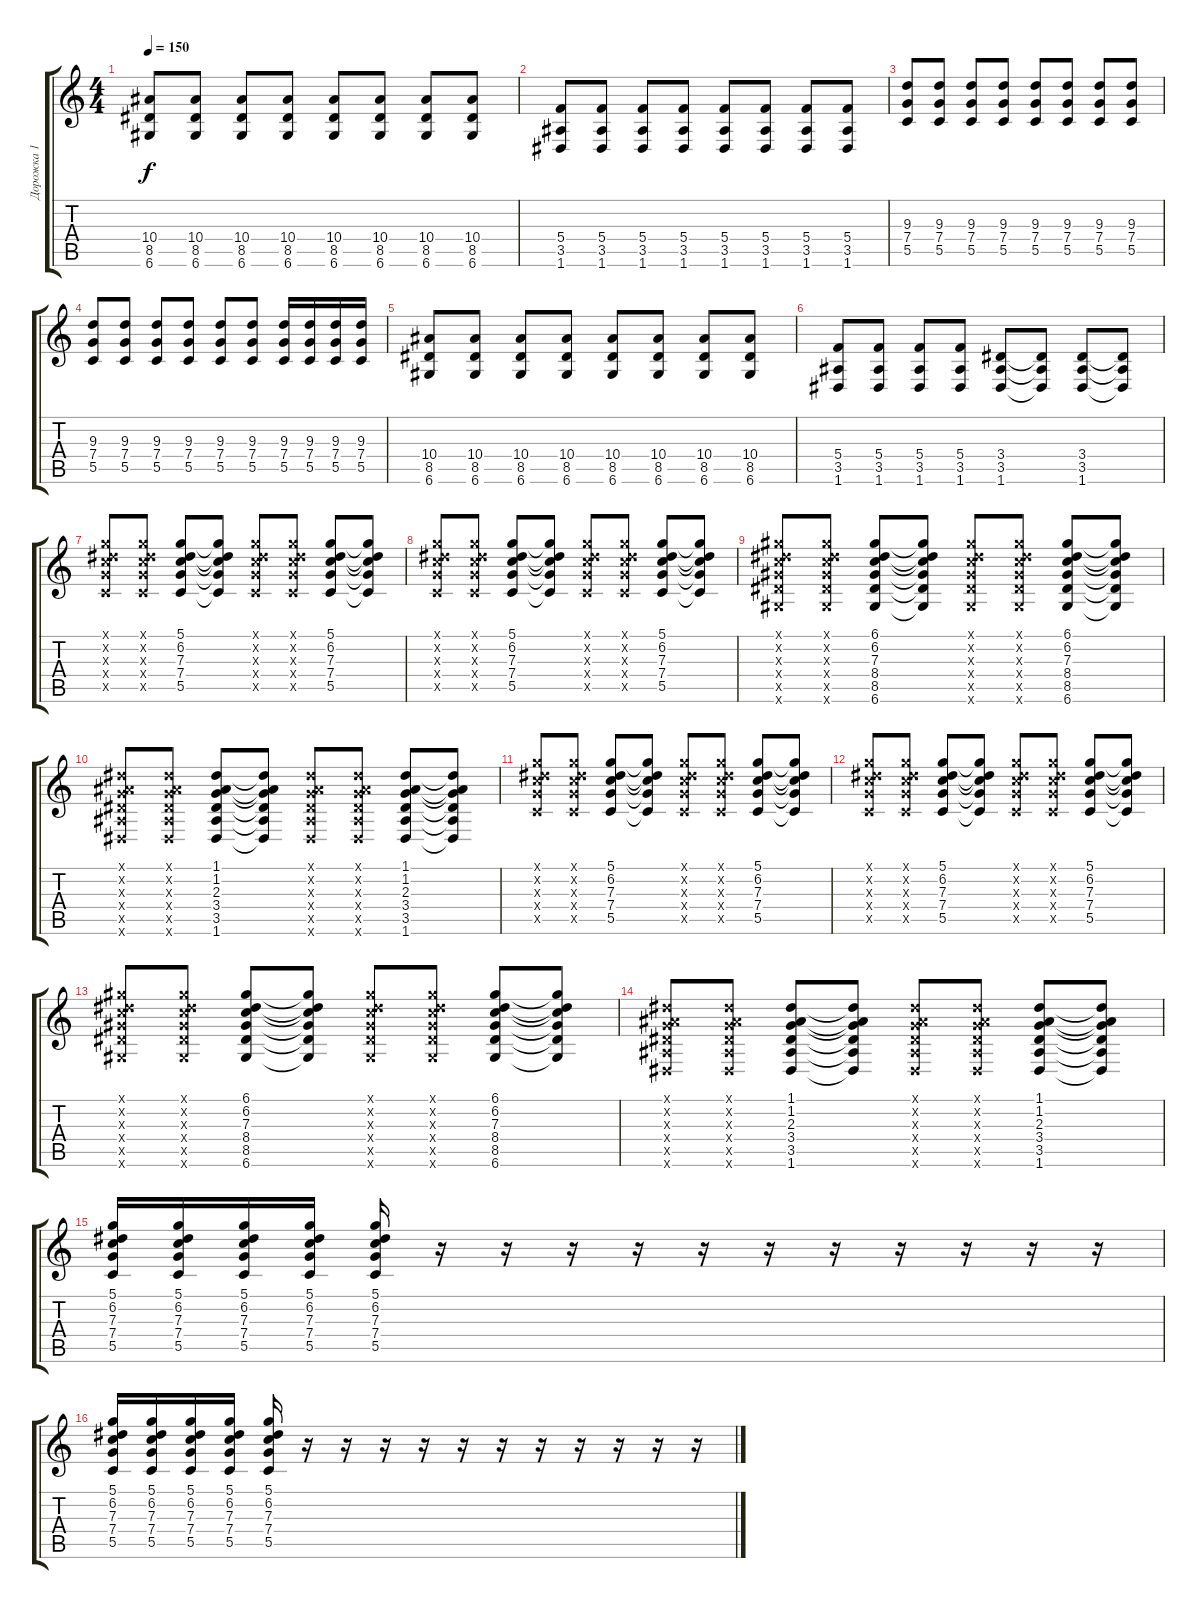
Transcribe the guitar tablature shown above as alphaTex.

\track ("Дорожка 1" "Дорожка 1") {instrument acousticguitarsteel}
\staff {score tabs}
\tuning (D4 A3 F3 C3 G2 D2) {hide}
\ts (4 4)
\tempo 150
\clef g2
\ks c
(10.4 8.5 6.6).8{dy f} (10.4 8.5 6.6).8 (10.4 8.5 6.6).8 (10.4 8.5 6.6).8 (10.4 8.5 6.6).8 (10.4 8.5 6.6).8 (10.4 8.5 6.6).8 (10.4 8.5 6.6).8 |
(5.4 3.5 1.6).8 (5.4 3.5 1.6).8 (5.4 3.5 1.6).8 (5.4 3.5 1.6).8 (5.4 3.5 1.6).8 (5.4 3.5 1.6).8 (5.4 3.5 1.6).8 (5.4 3.5 1.6).8 |
(9.3 7.4 5.5).8 (9.3 7.4 5.5).8 (9.3 7.4 5.5).8 (9.3 7.4 5.5).8 (9.3 7.4 5.5).8 (9.3 7.4 5.5).8 (9.3 7.4 5.5).8 (9.3 7.4 5.5).8 |
(9.3 7.4 5.5).8 (9.3 7.4 5.5).8 (9.3 7.4 5.5).8 (9.3 7.4 5.5).8 (9.3 7.4 5.5).8 (9.3 7.4 5.5).8 (9.3 7.4 5.5).16 (9.3 7.4 5.5).16 (9.3 7.4 5.5).16 (9.3 7.4 5.5).16 |
(10.4 8.5 6.6).8 (10.4 8.5 6.6).8 (10.4 8.5 6.6).8 (10.4 8.5 6.6).8 (10.4 8.5 6.6).8 (10.4 8.5 6.6).8 (10.4 8.5 6.6).8 (10.4 8.5 6.6).8 |
(5.4 3.5 1.6).8 (5.4 3.5 1.6).8 (5.4 3.5 1.6).8 (5.4 3.5 1.6).8 (3.4 3.5 1.6).8 (3.4{t} 3.5{t} 1.6{t}).8 (3.4 3.5 1.6).8 (3.4{t} 3.5{t} 1.6{t}).8 |
(5.1{x} 6.2{x} 7.3{x} 7.4{x} 5.5{x}).8 (5.1{x} 6.2{x} 7.3{x} 7.4{x} 5.5{x}).8 (5.1 6.2 7.3 7.4 5.5).8 (5.1{t} 6.2{t} 7.3{t} 7.4{t} 5.5{t}).8 (5.1{x} 6.2{x} 7.3{x} 7.4{x} 5.5{x}).8 (5.1{x} 6.2{x} 7.3{x} 7.4{x} 5.5{x}).8 (5.1 6.2 7.3 7.4 5.5).8 (5.1{t} 6.2{t} 7.3{t} 7.4{t} 5.5{t}).8 |
(5.1{x} 6.2{x} 7.3{x} 7.4{x} 5.5{x}).8 (5.1{x} 6.2{x} 7.3{x} 7.4{x} 5.5{x}).8 (5.1 6.2 7.3 7.4 5.5).8 (5.1{t} 6.2{t} 7.3{t} 7.4{t} 5.5{t}).8 (5.1{x} 6.2{x} 7.3{x} 7.4{x} 5.5{x}).8 (5.1{x} 6.2{x} 7.3{x} 7.4{x} 5.5{x}).8 (5.1 6.2 7.3 7.4 5.5).8 (5.1{t} 6.2{t} 7.3{t} 7.4{t} 5.5{t}).8 |
(6.1{x} 6.2{x} 7.3{x} 8.4{x} 8.5{x} 6.6{x}).8 (6.1{x} 6.2{x} 7.3{x} 8.4{x} 8.5{x} 6.6{x}).8 (6.1 6.2 7.3 8.4 8.5 6.6).8 (6.1{t} 6.2{t} 7.3{t} 8.4{t} 8.5{t} 6.6{t}).8 (6.1{x} 6.2{x} 7.3{x} 8.4{x} 8.5{x} 6.6{x}).8 (6.1{x} 6.2{x} 7.3{x} 8.4{x} 8.5{x} 6.6{x}).8 (6.1 6.2 7.3 8.4 8.5 6.6).8 (6.1{t} 6.2{t} 7.3{t} 8.4{t} 8.5{t} 6.6{t}).8 |
(1.1{x} 1.2{x} 2.3{x} 3.4{x} 3.5{x} 1.6{x}).8 (1.1{x} 1.2{x} 2.3{x} 3.4{x} 3.5{x} 1.6{x}).8 (1.1 1.2 2.3 3.4 3.5 1.6).8 (1.1{t} 1.2{t} 2.3{t} 3.4{t} 3.5{t} 1.6{t}).8 (1.1{x} 1.2{x} 2.3{x} 3.4{x} 3.5{x} 1.6{x}).8 (1.1{x} 1.2{x} 2.3{x} 3.4{x} 3.5{x} 1.6{x}).8 (1.1 1.2 2.3 3.4 3.5 1.6).8 (1.1{t} 1.2{t} 2.3{t} 3.4{t} 3.5{t} 1.6{t}).8 |
(5.1{x} 6.2{x} 7.3{x} 7.4{x} 5.5{x}).8 (5.1{x} 6.2{x} 7.3{x} 7.4{x} 5.5{x}).8 (5.1 6.2 7.3 7.4 5.5).8 (5.1{t} 6.2{t} 7.3{t} 7.4{t} 5.5{t}).8 (5.1{x} 6.2{x} 7.3{x} 7.4{x} 5.5{x}).8 (5.1{x} 6.2{x} 7.3{x} 7.4{x} 5.5{x}).8 (5.1 6.2 7.3 7.4 5.5).8 (5.1{t} 6.2{t} 7.3{t} 7.4{t} 5.5{t}).8 |
(5.1{x} 6.2{x} 7.3{x} 7.4{x} 5.5{x}).8 (5.1{x} 6.2{x} 7.3{x} 7.4{x} 5.5{x}).8 (5.1 6.2 7.3 7.4 5.5).8 (5.1{t} 6.2{t} 7.3{t} 7.4{t} 5.5{t}).8 (5.1{x} 6.2{x} 7.3{x} 7.4{x} 5.5{x}).8 (5.1{x} 6.2{x} 7.3{x} 7.4{x} 5.5{x}).8 (5.1 6.2 7.3 7.4 5.5).8 (5.1{t} 6.2{t} 7.3{t} 7.4{t} 5.5{t}).8 |
(6.1{x} 6.2{x} 7.3{x} 8.4{x} 8.5{x} 6.6{x}).8 (6.1{x} 6.2{x} 7.3{x} 8.4{x} 8.5{x} 6.6{x}).8 (6.1 6.2 7.3 8.4 8.5 6.6).8 (6.1{t} 6.2{t} 7.3{t} 8.4{t} 8.5{t} 6.6{t}).8 (6.1{x} 6.2{x} 7.3{x} 8.4{x} 8.5{x} 6.6{x}).8 (6.1{x} 6.2{x} 7.3{x} 8.4{x} 8.5{x} 6.6{x}).8 (6.1 6.2 7.3 8.4 8.5 6.6).8 (6.1{t} 6.2{t} 7.3{t} 8.4{t} 8.5{t} 6.6{t}).8 |
(1.1{x} 1.2{x} 2.3{x} 3.4{x} 3.5{x} 1.6{x}).8 (1.1{x} 1.2{x} 2.3{x} 3.4{x} 3.5{x} 1.6{x}).8 (1.1 1.2 2.3 3.4 3.5 1.6).8 (1.1{t} 1.2{t} 2.3{t} 3.4{t} 3.5{t} 1.6{t}).8 (1.1{x} 1.2{x} 2.3{x} 3.4{x} 3.5{x} 1.6{x}).8 (1.1{x} 1.2{x} 2.3{x} 3.4{x} 3.5{x} 1.6{x}).8 (1.1 1.2 2.3 3.4 3.5 1.6).8 (1.1{t} 1.2{t} 2.3{t} 3.4{t} 3.5{t} 1.6{t}).8 |
(5.1 6.2 7.3 7.4 5.5).16 (5.1 6.2 7.3 7.4 5.5).16 (5.1 6.2 7.3 7.4 5.5).16 (5.1 6.2 7.3 7.4 5.5).16 (5.1 6.2 7.3 7.4 5.5).16 r.16 r.16 r.16 r.16 r.16 r.16 r.16 r.16 r.16 r.16 r.16 |
(5.1 6.2 7.3 7.4 5.5).16 (5.1 6.2 7.3 7.4 5.5).16 (5.1 6.2 7.3 7.4 5.5).16 (5.1 6.2 7.3 7.4 5.5).16 (5.1 6.2 7.3 7.4 5.5).16 r.16 r.16 r.16 r.16 r.16 r.16 r.16 r.16 r.16 r.16 r.16
